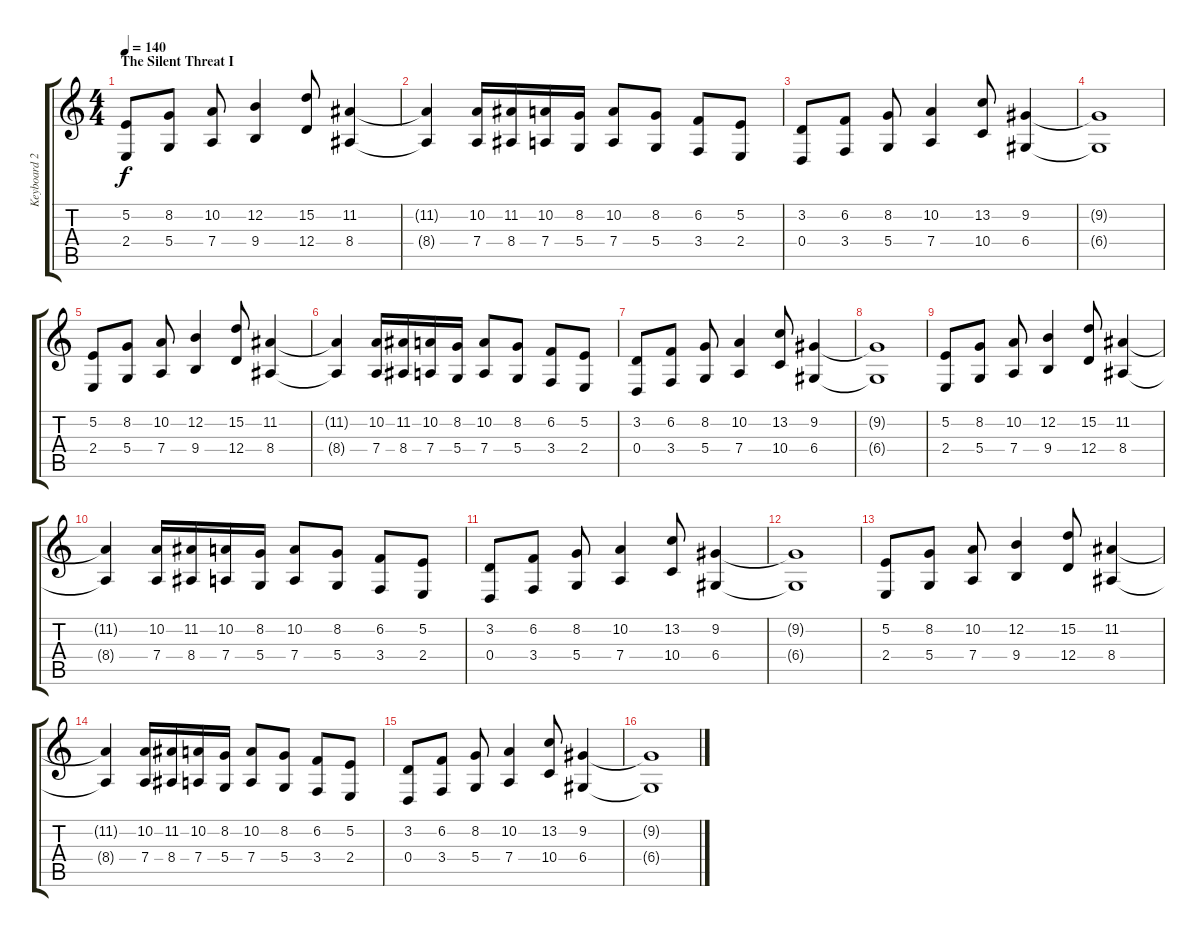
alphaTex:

\track ("Keyboard 2" "Keyboard 2") {instrument synthstrings1}
\staff {score tabs}
\tuning (E4 B3 G3 D3 A2 E2) {hide}
\ts (4 4)
\section ("" "The Silent Threat I")
\tempo 140
\clef g2
\ks c
(5.2 2.4).8{dy f instrument synthstrings1} (8.2 5.4).8 (10.2 7.4).8 (12.2 9.4).4 (15.2 12.4).8 (11.2 8.4).4 |
(11.2{t} 8.4{t}).4 (10.2 7.4).16 (11.2 8.4).16 (10.2 7.4).16 (8.2 5.4).16 (10.2 7.4).8 (8.2 5.4).8 (6.2 3.4).8 (5.2 2.4).8 |
(3.2 0.4).8 (6.2 3.4).8 (8.2 5.4).8 (10.2 7.4).4 (13.2 10.4).8 (9.2 6.4).4 |
(9.2{t} 6.4{t}).1 |
(5.2 2.4).8 (8.2 5.4).8 (10.2 7.4).8 (12.2 9.4).4 (15.2 12.4).8 (11.2 8.4).4 |
(11.2{t} 8.4{t}).4 (10.2 7.4).16 (11.2 8.4).16 (10.2 7.4).16 (8.2 5.4).16 (10.2 7.4).8 (8.2 5.4).8 (6.2 3.4).8 (5.2 2.4).8 |
(3.2 0.4).8 (6.2 3.4).8 (8.2 5.4).8 (10.2 7.4).4 (13.2 10.4).8 (9.2 6.4).4 |
(9.2{t} 6.4{t}).1 |
(5.2 2.4).8 (8.2 5.4).8 (10.2 7.4).8 (12.2 9.4).4 (15.2 12.4).8 (11.2 8.4).4 |
(11.2{t} 8.4{t}).4 (10.2 7.4).16 (11.2 8.4).16 (10.2 7.4).16 (8.2 5.4).16 (10.2 7.4).8 (8.2 5.4).8 (6.2 3.4).8 (5.2 2.4).8 |
(3.2 0.4).8 (6.2 3.4).8 (8.2 5.4).8 (10.2 7.4).4 (13.2 10.4).8 (9.2 6.4).4 |
(9.2{t} 6.4{t}).1 |
(5.2 2.4).8 (8.2 5.4).8 (10.2 7.4).8 (12.2 9.4).4 (15.2 12.4).8 (11.2 8.4).4 |
(11.2{t} 8.4{t}).4 (10.2 7.4).16 (11.2 8.4).16 (10.2 7.4).16 (8.2 5.4).16 (10.2 7.4).8 (8.2 5.4).8 (6.2 3.4).8 (5.2 2.4).8 |
(3.2 0.4).8 (6.2 3.4).8 (8.2 5.4).8 (10.2 7.4).4 (13.2 10.4).8 (9.2 6.4).4 |
(9.2{t} 6.4{t}).1
